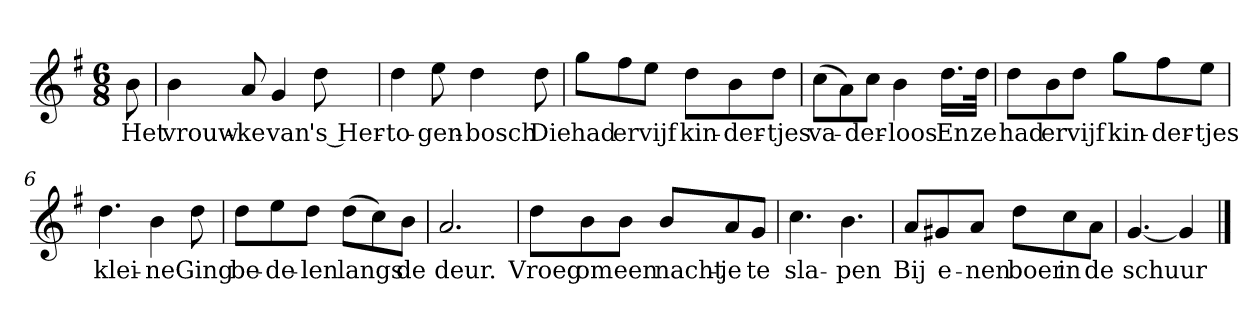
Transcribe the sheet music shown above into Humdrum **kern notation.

**kern	**text
*part1	*part1
*staff1	*staff1
*clefG2	*
*k[f#]	*
*G:	*
*M6/8	*
*MM120	*
=	=
8b	Het
=1	=1
4b	vrouw-
8a	-ke
4g	van
8dd	's Her-
=2	=2
4dd	-to-
8ee	-gen-
4dd	-bosch
8dd	Die
=3	=3
8gg\L	had
8ff#\	er
8ee\J	vijf
8dd\L	kin-
8b\	-der-
8dd\J	-tjes
=4	=4
(8cc\L	va-
8a\)	.
8cc\J	-der-
4b	-loos
16.dd\LL	En
32dd\JJk	ze
=5	=5
8dd\L	had
8b\	er
8dd\J	vijf
8gg\L	kin-
8ff#\	-der-
8ee\J	-tjes
=6	=6
4.dd	klei-
4b	-ne
8dd	Ging
=7	=7
8dd\L	be-
8ee\	-de-
8dd\J	-len
(8dd\L	langs
8cc\)	.
8b\J	de
=8	=8
2.a	deur.
=9	=9
8dd\L	Vroeg
8b\	om
8b\J	een
8b/L	nacht-
8a/	-je
8g/J	te
=10	=10
4.cc	sla-
4.b	-pen
=11	=11
8a/L	Bij
8g#X/	e-
8a/J	-nen
8dd\L	boer
8cc\	in
8a\J	de
=12	=12
[4.g	schuur
4g]	.
==	==
*-	*-
